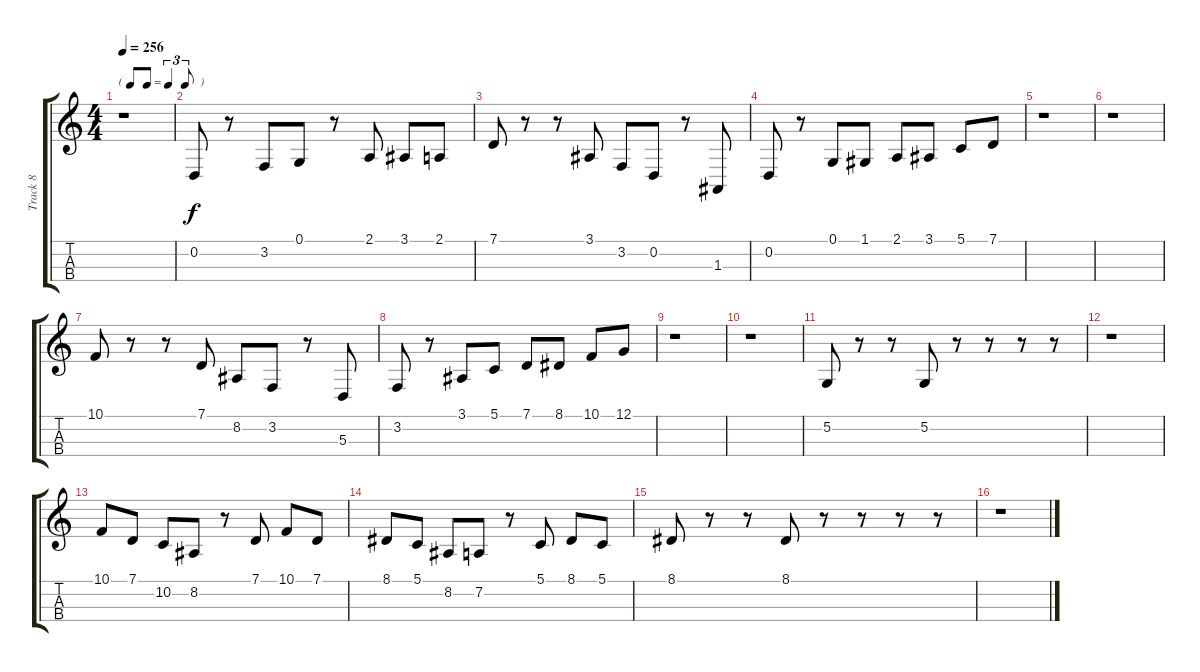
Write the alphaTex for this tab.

\track ("Track 8" "Track 8") {instrument baritonesax}
\staff {score tabs}
\tuning (G3 D3 A2 E2) {hide}
\ts (4 4)
\tf triplet8th
\tempo 256
\clef g2
\ks c
r.1{dy f} |
0.2.8 r.8 3.2.8 0.1.8 r.8 2.1.8 3.1.8 2.1.8 |
7.1.8 r.8 r.8 3.1.8 3.2.8 0.2.8 r.8 1.3.8 |
0.2.8 r.8 0.1.8 1.1.8 2.1.8 3.1.8 5.1.8 7.1.8 |
r.1 |
r.1 |
10.1.8 r.8 r.8 7.1.8 8.2.8 3.2.8 r.8 5.3.8 |
3.2.8 r.8 3.1.8 5.1.8 7.1.8 8.1.8 10.1.8 12.1.8 |
r.1 |
r.1 |
5.2.8 r.8 r.8 5.2.8 r.8 r.8 r.8 r.8 |
r.1 |
10.1.8 7.1.8 10.2.8 8.2.8 r.8 7.1.8 10.1.8 7.1.8 |
8.1.8 5.1.8 8.2.8 7.2.8 r.8 5.1.8 8.1.8 5.1.8 |
8.1.8 r.8 r.8 8.1.8 r.8 r.8 r.8 r.8 |
r.1
